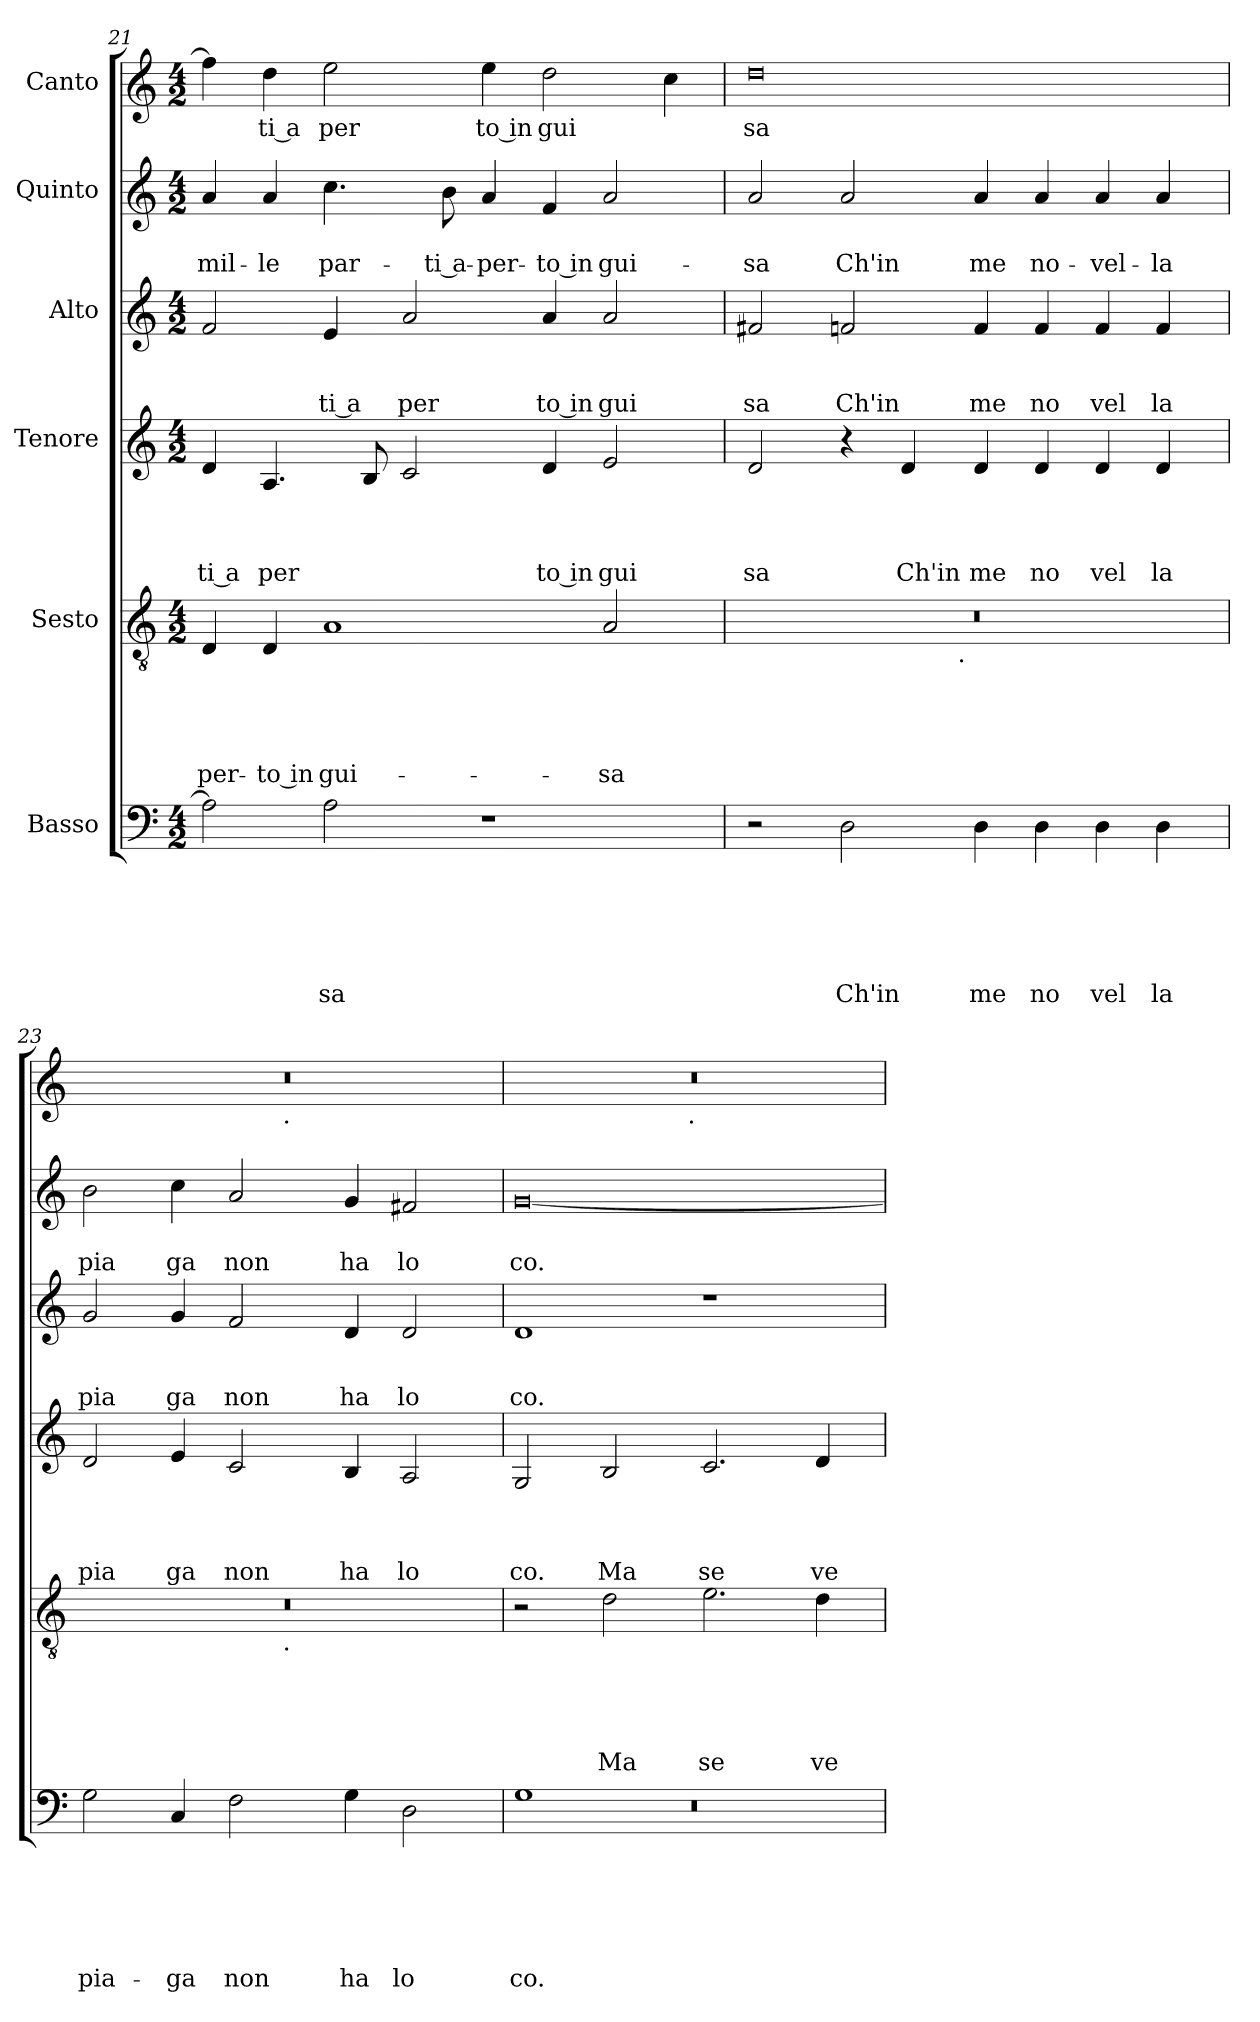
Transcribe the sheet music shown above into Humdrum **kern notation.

**kern	**text	**text	**text	**text	**text	**text	**kern	**text	**text	**text	**text	**text	**kern	**text	**text	**text	**text	**kern	**text	**text	**text	**kern	**text	**text	**kern	**text
*part6	*part6	*part6	*part6	*part6	*part6	*part6	*part5	*part5	*part5	*part5	*part5	*part5	*part4	*part4	*part4	*part4	*part4	*part3	*part3	*part3	*part3	*part2	*part2	*part2	*part1	*part1
*staff6	*staff6	*staff6	*staff6	*staff6	*staff6	*staff6	*staff5	*staff5	*staff5	*staff5	*staff5	*staff5	*staff4	*staff4	*staff4	*staff4	*staff4	*staff3	*staff3	*staff3	*staff3	*staff2	*staff2	*staff2	*staff1	*staff1
*I"Basso	*	*	*	*	*	*	*I"Sesto	*	*	*	*	*	*I"Tenore	*	*	*	*	*I"Alto	*	*	*	*I"Quinto	*	*	*I"Canto	*
*clefF4	*	*	*	*	*	*	*clefGv2	*	*	*	*	*	*clefG2	*	*	*	*	*clefG2	*	*	*	*clefG2	*	*	*clefG2	*
*k[]	*	*	*	*	*	*	*k[]	*	*	*	*	*	*k[]	*	*	*	*	*k[]	*	*	*	*k[]	*	*	*k[]	*
*C:	*	*	*	*	*	*	*C:	*	*	*	*	*	*C:	*	*	*	*	*C:	*	*	*	*C:	*	*	*C:	*
*M4/2	*	*	*	*	*	*	*M4/2	*	*	*	*	*	*M4/2	*	*	*	*	*M4/2	*	*	*	*M4/2	*	*	*M4/2	*
=21	=21	=21	=21	=21	=21	=21	=21	=21	=21	=21	=21	=21	=21	=21	=21	=21	=21	=21	=21	=21	=21	=21	=21	=21	=21	=21
!	!	!	!	!	!	!	!	!	!	!	!	!LO:LY:b	!	!	!	!	!LO:LY:b:rj	!	!	!	!	!	!	!LO:LY:b	!	!
2A\]	.	.	.	.	.	.	4D/	.	.	.	.	-per-	4d/	.	.	.	ti a	2f/	.	.	.	4a/	.	mil-	4ff\]	.
!	!	!	!	!	!	!	!	!	!	!	!	!LO:LY:b:rj	!	!	!	!	!LO:LY:b	!	!	!	!	!	!	!LO:LY:b	!	!LO:LY:b:rj
.	.	.	.	.	.	.	4D/	.	.	.	.	-to in	4.A/	.	.	.	per	.	.	.	.	4a/	.	-le	4dd\	ti a
!	!	!	!	!	!	!LO:LY:b	!	!	!	!	!	!LO:LY:b	!	!	!	!	!	!	!	!	!LO:LY:b:rj	!	!	!LO:LY:b	!	!LO:LY:b
2A\	.	.	.	.	.	sa	1A	.	.	.	.	gui-	.	.	.	.	.	4e/	.	.	ti a	4.cc\	.	par-	2ee\	per
.	.	.	.	.	.	.	.	.	.	.	.	.	8B/	.	.	.	.	.	.	.	.	.	.	.	.	.
!	!	!	!	!	!	!	!	!	!	!	!	!	!	!	!	!	!	!	!	!	!LO:LY:b	!	!	!	!	!
.	.	.	.	.	.	.	.	.	.	.	.	.	2c/	.	.	.	.	2a/	.	.	per	.	.	.	.	.
!	!	!	!	!	!	!	!	!	!	!	!	!	!	!	!	!	!	!	!	!	!	!	!	!LO:LY:b:rj	!	!
.	.	.	.	.	.	.	.	.	.	.	.	.	.	.	.	.	.	.	.	.	.	8b\	.	-ti a-	.	.
!	!	!	!	!	!	!	!	!	!	!	!	!	!	!	!	!	!	!	!	!	!	!	!	!LO:LY:b	!	!LO:LY:b:rj
1r	.	.	.	.	.	.	.	.	.	.	.	.	.	.	.	.	.	.	.	.	.	4a/	.	-per-	4ee\	to in
!	!	!	!	!	!	!	!	!	!	!	!	!	!	!	!	!	!LO:LY:b:rj	!	!	!	!LO:LY:b:rj	!	!	!LO:LY:b:rj	!	!LO:LY:b
.	.	.	.	.	.	.	.	.	.	.	.	.	4d/	.	.	.	to in	4a/	.	.	to in	4f/	.	-to in	2dd\	gui
!	!	!	!	!	!	!	!	!	!	!	!	!LO:LY:b	!	!	!	!	!LO:LY:b	!	!	!	!LO:LY:b	!	!	!LO:LY:b	!	!
.	.	.	.	.	.	.	2A/	.	.	.	.	-sa	2e/	.	.	.	gui	2a/	.	.	gui	2a/	.	gui-	.	.
.	.	.	.	.	.	.	.	.	.	.	.	.	.	.	.	.	.	.	.	.	.	.	.	.	4cc\	.
=22	=22	=22	=22	=22	=22	=22	=22	=22	=22	=22	=22	=22	=22	=22	=22	=22	=22	=22	=22	=22	=22	=22	=22	=22	=22	=22
!	!	!	!	!	!	!	!	!	!	!	!	!	!	!	!	!	!LO:LY:b	!	!	!	!LO:LY:b	!	!	!LO:LY:b	!	!LO:LY:b
*	*	*	*	*	*	*	*^	*	*	*	*	*	*	*	*	*	*	*	*	*	*	*	*	*	*	*
2r	.	.	.	.	.	.	0r	2ryy	.	.	.	.	.	2d/	.	.	.	sa	2f#X/	.	.	sa	2a/	.	-sa	0dd	sa
!	!	!	!	!	!	!LO:LY:b	!	!	!	!	!	!	!	!	!	!	!	!	!	!	!	!LO:LY:b	!	!	!LO:LY:b	!	!
2D\	.	.	.	.	.	Ch'in	.	4...ryy	.	.	.	.	.	4r	.	.	.	.	2fn/	.	.	Ch'in	2a/	.	Ch'in	.	.
!	!	!	!	!	!	!	!	!	!	!	!	!	!	!	!	!	!	!LO:LY:b	!	!	!	!	!	!	!	!	!
.	.	.	.	.	.	.	.	.	.	.	.	.	.	4d/	.	.	.	Ch'in	.	.	.	.	.	.	.	.	.
!	!	!	!	!	!	!	!	!LO:TX:b:t=.	!	!	!	!	!	!	!	!	!	!	!	!	!	!	!	!	!	!	!
.	.	.	.	.	.	.	.	1ryy	.	.	.	.	.	.	.	.	.	.	.	.	.	.	.	.	.	.	.
!	!	!	!	!	!	!LO:LY:b	!	!	!	!	!	!	!	!	!	!	!	!LO:LY:b	!	!	!	!LO:LY:b	!	!	!LO:LY:b	!	!
4D\	.	.	.	.	.	me	.	.	.	.	.	.	.	4d/	.	.	.	me	4f/	.	.	me	4a/	.	me	.	.
!	!	!	!	!	!	!LO:LY:b	!	!	!	!	!	!	!	!	!	!	!	!LO:LY:b	!	!	!	!LO:LY:b	!	!	!LO:LY:b	!	!
4D\	.	.	.	.	.	no	.	.	.	.	.	.	.	4d/	.	.	.	no	4f/	.	.	no	4a/	.	no-	.	.
!	!	!	!	!	!	!LO:LY:b	!	!	!	!	!	!	!	!	!	!	!	!LO:LY:b	!	!	!	!LO:LY:b	!	!	!LO:LY:b	!	!
4D\	.	.	.	.	.	vel	.	.	.	.	.	.	.	4d/	.	.	.	vel	4f/	.	.	vel	4a/	.	-vel-	.	.
!	!	!	!	!	!	!LO:LY:b	!	!	!	!	!	!	!	!	!	!	!	!LO:LY:b	!	!	!	!LO:LY:b	!	!	!LO:LY:b	!	!
4D\	.	.	.	.	.	la	.	.	.	.	.	.	.	4d/	.	.	.	la	4f/	.	.	la	4a/	.	-la	.	.
.	.	.	.	.	.	.	.	32ryy	.	.	.	.	.	.	.	.	.	.	.	.	.	.	.	.	.	.	.
!!LO:LB:g=z
=23	=23	=23	=23	=23	=23	=23	=23	=23	=23	=23	=23	=23	=23	=23	=23	=23	=23	=23	=23	=23	=23	=23	=23	=23	=23	=23	=23
!	!	!	!	!	!	!LO:LY:b	!	!	!	!	!	!	!	!	!	!	!	!LO:LY:b	!	!	!	!LO:LY:b	!	!	!LO:LY:b	!	!
*	*	*	*	*	*	*	*	*	*	*	*	*	*	*	*	*	*	*	*	*	*	*	*	*	*	*^	*
2G\	.	.	.	.	.	pia-	0r	2ryy	.	.	.	.	.	2d/	.	.	.	pia	2g/	.	.	pia	2b\	.	pia	0r	2ryy	.
!	!	!	!	!	!	!LO:LY:b	!	!	!	!	!	!	!	!	!	!	!	!LO:LY:b	!	!	!	!LO:LY:b	!	!	!LO:LY:b	!	!	!
4C/	.	.	.	.	.	-ga	.	4...ryy	.	.	.	.	.	4e/	.	.	.	ga	4g/	.	.	ga	4cc\	.	ga	.	4...ryy	.
!	!	!	!	!	!	!LO:LY:b	!	!	!	!	!	!	!	!	!	!	!	!LO:LY:b	!	!	!	!LO:LY:b	!	!	!LO:LY:b	!	!	!
2F\	.	.	.	.	.	non	.	.	.	.	.	.	.	2c/	.	.	.	non	2f/	.	.	non	2a/	.	non	.	.	.
!	!	!	!	!	!	!	!	!	!	!	!	!	!	!	!	!	!	!	!	!	!	!	!	!	!	!	!LO:TX:b:t=.	!
!	!	!	!	!	!	!	!	!LO:TX:b:t=.	!	!	!	!	!	!	!	!	!	!	!	!	!	!	!	!	!	!	!	!
.	.	.	.	.	.	.	.	1ryy	.	.	.	.	.	.	.	.	.	.	.	.	.	.	.	.	.	.	1ryy	.
!	!	!	!	!	!	!LO:LY:b	!	!	!	!	!	!	!	!	!	!	!	!LO:LY:b	!	!	!	!LO:LY:b	!	!	!LO:LY:b	!	!	!
4G\	.	.	.	.	.	ha	.	.	.	.	.	.	.	4B/	.	.	.	ha	4d/	.	.	ha	4g/	.	ha	.	.	.
!	!	!	!	!	!	!LO:LY:b	!	!	!	!	!	!	!	!	!	!	!	!LO:LY:b	!	!	!	!LO:LY:b	!	!	!LO:LY:b	!	!	!
2D\	.	.	.	.	.	lo-	.	.	.	.	.	.	.	2A/	.	.	.	lo	2d/	.	.	lo	2f#X/	.	lo	.	.	.
.	.	.	.	.	.	.	.	32ryy	.	.	.	.	.	.	.	.	.	.	.	.	.	.	.	.	.	.	32ryy	.
=24	=24	=24	=24	=24	=24	=24	=24	=24	=24	=24	=24	=24	=24	=24	=24	=24	=24	=24	=24	=24	=24	=24	=24	=24	=24	=24	=24	=24
*^	*	*	*	*	*	*	*	*	*	*	*	*	*	*	*	*	*	*	*	*	*	*	*	*	*	*	*	*
*	*^	*	*	*	*	*	*	*	*	*	*	*	*	*	*	*	*	*	*	*	*	*	*	*	*	*	*	*	*
!	!	!LO:N:vis=1	!	!	!	!	!	!LO:LY:b	!	!	!	!	!	!	!	!	!	!	!	!LO:LY:b	!	!	!	!LO:LY:b	!	!	!LO:LY:b	!	!	!
*	*	*	*	*	*	*	*	*	*v	*v	*	*	*	*	*	*	*	*	*	*	*	*	*	*	*	*	*	*	*	*
0ryy	1G	0r	.	.	.	.	.	-co.	2r	.	.	.	.	.	2G/	.	.	.	co.	1d	.	.	co.	[<0g	.	co.	0r	2ryy	.
!	!	!	!	!	!	!	!	!	!	!	!	!	!	!LO:LY:b	!	!	!	!	!LO:LY:b	!	!	!	!	!	!	!	!	!	!
.	.	.	.	.	.	.	.	.	2d\	.	.	.	.	Ma	2B/	.	.	.	Ma	.	.	.	.	.	.	.	.	4...ryy	.
!	!	!	!	!	!	!	!	!	!	!	!	!	!	!	!	!	!	!	!	!	!	!	!	!	!	!	!	!LO:TX:b:t=.	!
.	.	.	.	.	.	.	.	.	.	.	.	.	.	.	.	.	.	.	.	.	.	.	.	.	.	.	.	1ryy	.
!	!	!	!	!	!	!	!	!	!	!	!	!	!	!LO:LY:b	!	!	!	!	!LO:LY:b	!	!	!	!	!	!	!	!	!	!
.	1ryy	.	.	.	.	.	.	.	2.e\	.	.	.	.	se	2.c/	.	.	.	se	1r	.	.	.	.	.	.	.	.	.
!	!	!	!	!	!	!	!	!	!	!	!	!	!	!LO:LY:b	!	!	!	!	!LO:LY:b	!	!	!	!	!	!	!	!	!	!
.	.	.	.	.	.	.	.	.	4d\	.	.	.	.	ve	4d/	.	.	.	ve	.	.	.	.	.	.	.	.	.	.
.	.	.	.	.	.	.	.	.	.	.	.	.	.	.	.	.	.	.	.	.	.	.	.	.	.	.	.	32ryy	.
*v	*v	*v	*	*	*	*	*	*	*	*	*	*	*	*	*	*	*	*	*	*	*	*	*	*	*	*	*v	*v	*
=	=	=	=	=	=	=	=	=	=	=	=	=	=	=	=	=	=	=	=	=	=	=	=	=	=	=
*-	*-	*-	*-	*-	*-	*-	*-	*-	*-	*-	*-	*-	*-	*-	*-	*-	*-	*-	*-	*-	*-	*-	*-	*-	*-	*-
